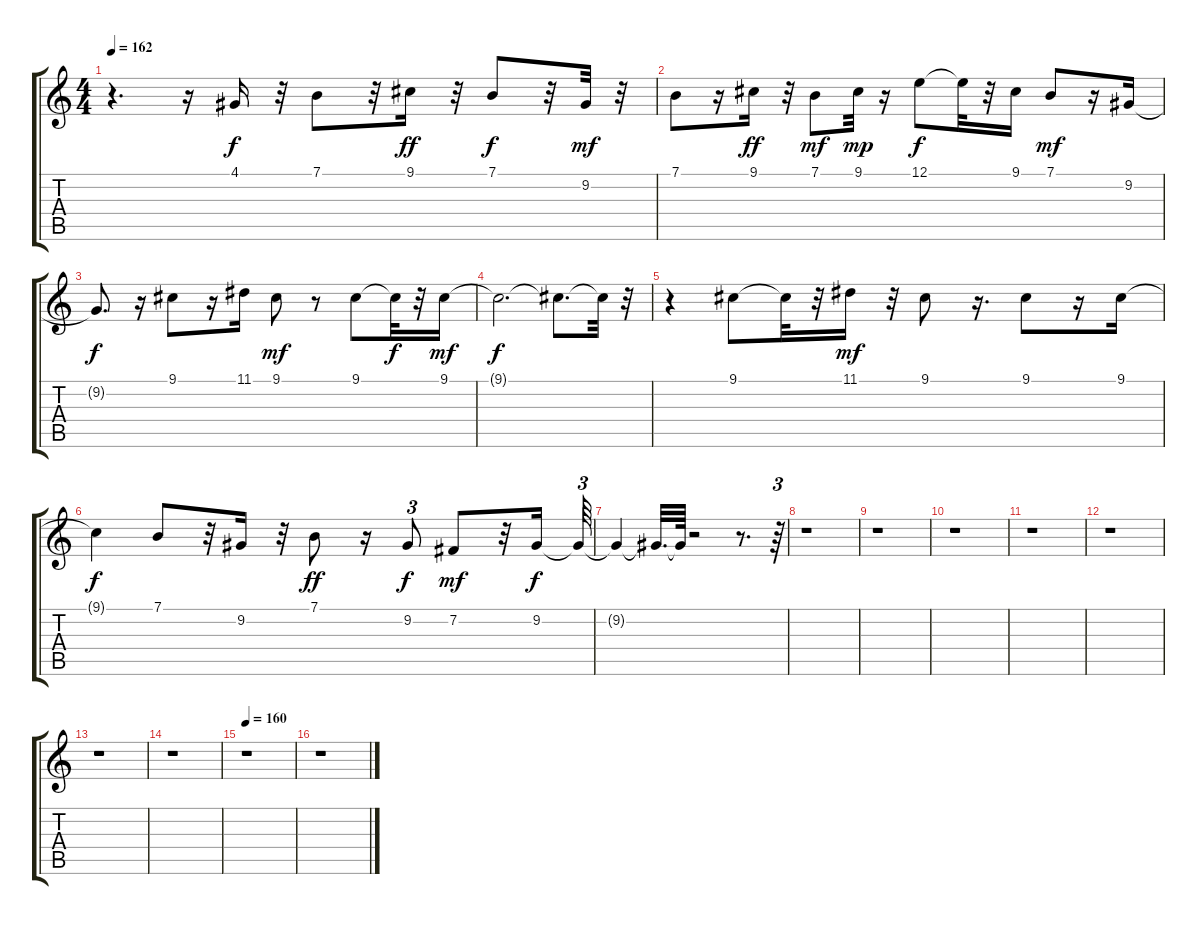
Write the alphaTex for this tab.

\track "" {instrument flute}
\staff {score tabs}
\tuning (E4 B3 G3 D3 A2 E2) {hide}
\ts (4 4)
\tempo 162
\clef g2
\ks c
r.4{d dy f} r.16 4.1.16 r.32 7.1.8 r.32 9.1.16{dy ff} r.32 7.1.8{dy f} r.32 9.2.32{dy mf} r.32 |
7.1.8 r.16 9.1.16{dy ff} r.32 7.1.8{dy mf} 9.1.32{dy mp} r.16 12.1.8{dy f} 12.1{t}.32 r.32 9.1.16 7.1.8{dy mf} r.16 9.2.16 |
9.2{t}.8{d dy f} r.16 9.1.8 r.16 11.1.16 9.1.8{dy mf} r.8 9.1.8 9.1{t}.32{dy f} r.32 9.1.16{dy mf} |
9.1{t}.2{d dy f} 9.1{t}.8{d} 9.1{t}.32 r.32 |
r.4 9.1.8 9.1{t}.32 r.32 11.1.16{dy mf} r.32 9.1.8 r.16{d} 9.1.8 r.16 9.1.16 |
9.1{t}.4{dy f} 7.1.8 r.32 9.2.16 r.32 7.1.8{dy ff} r.16 9.2.8{tu (3 2) dy f} 7.2.8{dy mf} r.32 9.2.16{dy f} 9.2{t}.64{tu (3 2)} |
9.2{t}.4 9.2{t}.32{d} 9.2{t}.64 r.2 r.8{d} r.64{tu (3 2)} |
r.1 |
r.1 |
r.1 |
r.1 |
r.1 |
r.1 |
r.1 |
\tempo 160
r.1 |
r.1
